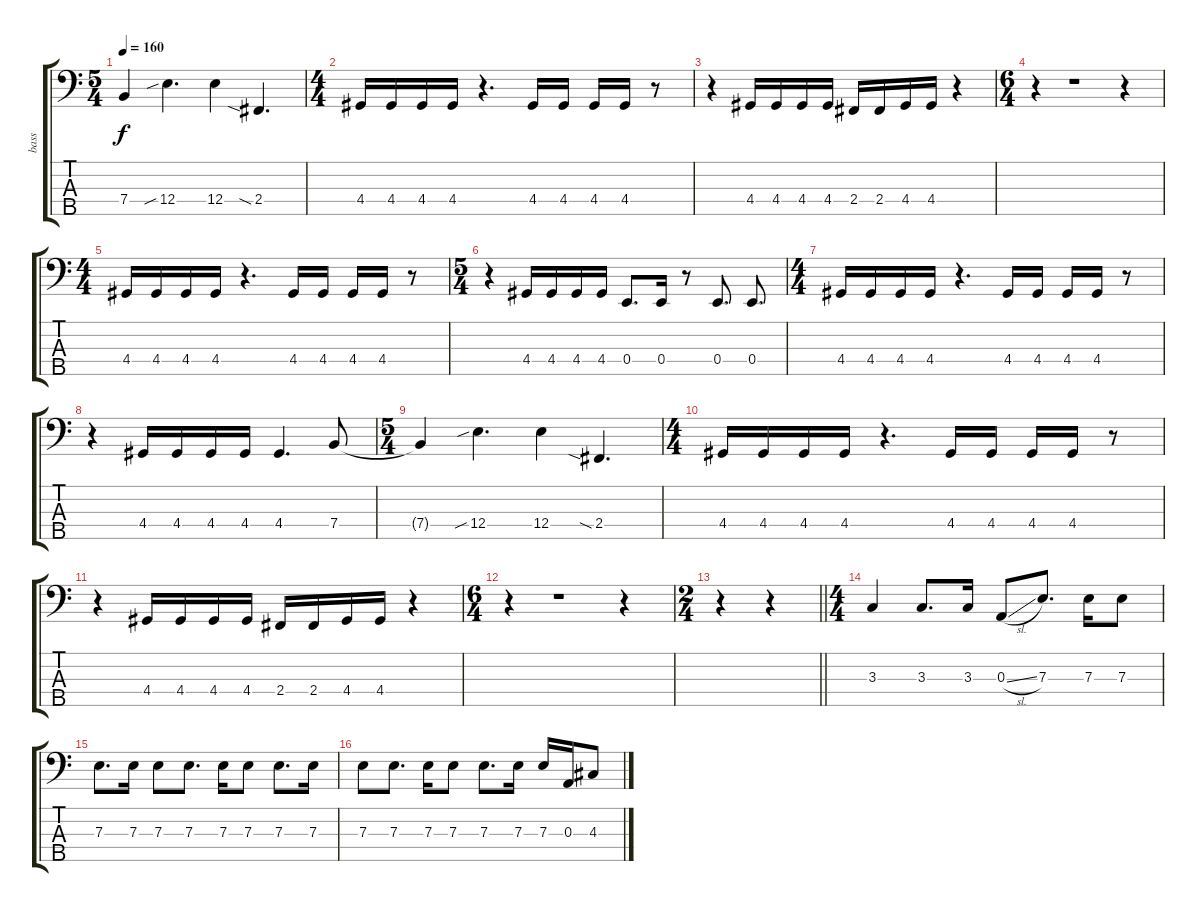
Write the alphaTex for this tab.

\track ("bass" "bass") {instrument electricbassfinger}
\staff {score tabs}
\tuning (G2 D2 A1 E1 B0) {hide}
\ts (5 4)
\tempo 160
\clef f4
\ks c
7.4{t}.4{dy f} 12.4{sib}.4{d} 12.4.4 2.4{sia}.4{d} |
\ts (4 4)
4.4.16 4.4.16 4.4.16 4.4.16 r.4{d} 4.4.16 4.4.16 4.4.16 4.4.16 r.8 |
r.4 4.4.16 4.4.16 4.4.16 4.4.16 2.4.16 2.4.16 4.4.16 4.4.16 r.4 |
\ts (6 4)
r.4 r.1 r.4 |
\ts (4 4)
4.4.16 4.4.16 4.4.16 4.4.16 r.4{d} 4.4.16 4.4.16 4.4.16 4.4.16 r.8 |
\ts (5 4)
r.4 4.4.16 4.4.16 4.4.16 4.4.16 0.4.8{d} 0.4.16 r.8 0.4.8{d} 0.4.8{d} |
\ts (4 4)
4.4.16 4.4.16 4.4.16 4.4.16 r.4{d} 4.4.16 4.4.16 4.4.16 4.4.16 r.8 |
r.4 4.4.16 4.4.16 4.4.16 4.4.16 4.4.4{d} 7.4.8 |
\ts (5 4)
7.4{t}.4 12.4{sib}.4{d} 12.4.4 2.4{sia}.4{d} |
\ts (4 4)
4.4.16 4.4.16 4.4.16 4.4.16 r.4{d} 4.4.16 4.4.16 4.4.16 4.4.16 r.8 |
r.4 4.4.16 4.4.16 4.4.16 4.4.16 2.4.16 2.4.16 4.4.16 4.4.16 r.4 |
\ts (6 4)
r.4 r.1 r.4 |
\ts (2 4)
\barLineRight lightlight
r.4 r.4 |
\ts (4 4)
3.3.4 3.3.8{d} 3.3.16 0.3{sl}.8 7.3.8{d} 7.3.16 7.3.8 |
7.3.8{d} 7.3.16 7.3.8 7.3.8{d} 7.3.16 7.3.8 7.3.8{d} 7.3.16 |
7.3.8 7.3.8{d} 7.3.16 7.3.8 7.3.8{d} 7.3.16 7.3.16 0.3.16 4.3.8
